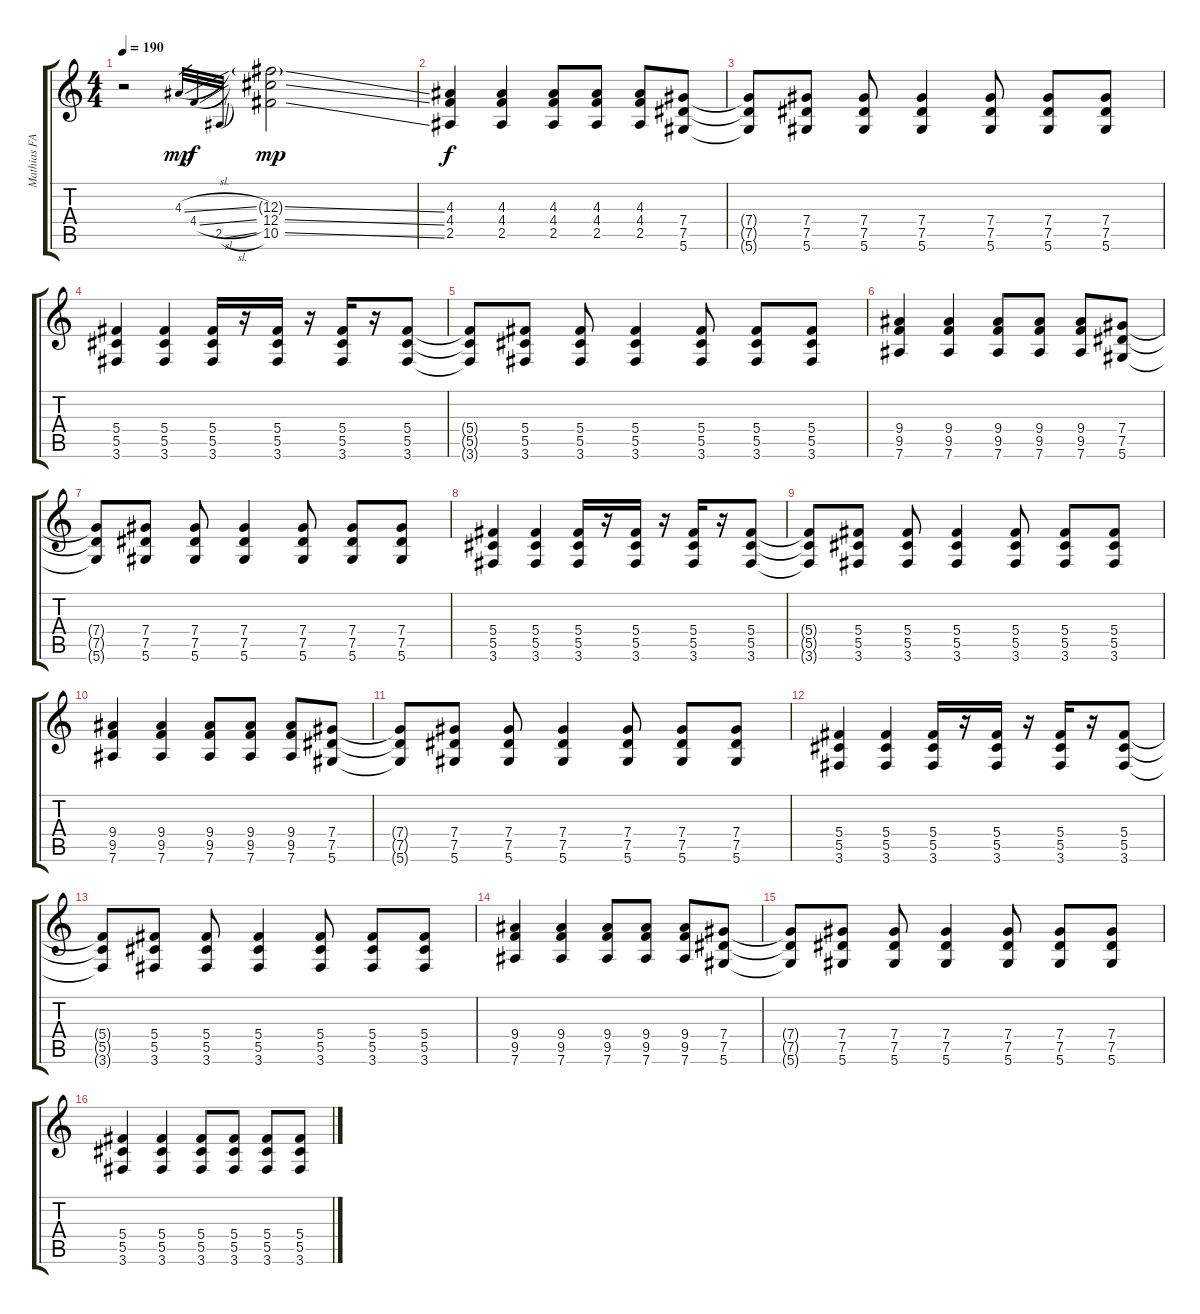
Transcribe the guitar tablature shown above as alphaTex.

\track ("Mathias FARM" "Mathias FA") {instrument distortionguitar}
\staff {score tabs}
\tuning (Eb4 Bb3 Gb3 Db3 Ab2 Eb2) {hide}
\ts (4 4)
\tempo 190
\clef g2
\ks c
r.2{dy mp instrument distortionguitar} 4.3{sl}.32{gr} 4.4{sl}.32{gr dy f} 2.5{sl}.32{gr} (12.3{ss g} 12.4{ss} 10.5{ss}).2{dy mp} |
(4.3 4.4 2.5).4{dy f} (4.3 4.4 2.5).4 (4.3 4.4 2.5).8 (4.3 4.4 2.5).8 (4.3 4.4 2.5).8 (7.4 7.5 5.6).8 |
(7.4{t} 7.5{t} 5.6{t}).8 (7.4 7.5 5.6).8 (7.4 7.5 5.6).8 (7.4 7.5 5.6).4 (7.4 7.5 5.6).8 (7.4 7.5 5.6).8 (7.4 7.5 5.6).8 |
(5.4 5.5 3.6).4 (5.4 5.5 3.6).4 (5.4 5.5 3.6).16 r.16 (5.4 5.5 3.6).16 r.16 (5.4 5.5 3.6).16 r.16 (5.4 5.5 3.6).8 |
(5.4{t} 5.5{t} 3.6{t}).8 (5.4 5.5 3.6).8 (5.4 5.5 3.6).8 (5.4 5.5 3.6).4 (5.4 5.5 3.6).8 (5.4 5.5 3.6).8 (5.4 5.5 3.6).8 |
(9.4 9.5 7.6).4 (9.4 9.5 7.6).4 (9.4 9.5 7.6).8 (9.4 9.5 7.6).8 (9.4 9.5 7.6).8 (7.4 7.5 5.6).8 |
(7.4{t} 7.5{t} 5.6{t}).8 (7.4 7.5 5.6).8 (7.4 7.5 5.6).8 (7.4 7.5 5.6).4 (7.4 7.5 5.6).8 (7.4 7.5 5.6).8 (7.4 7.5 5.6).8 |
(5.4 5.5 3.6).4 (5.4 5.5 3.6).4 (5.4 5.5 3.6).16 r.16 (5.4 5.5 3.6).16 r.16 (5.4 5.5 3.6).16 r.16 (5.4 5.5 3.6).8 |
(5.4{t} 5.5{t} 3.6{t}).8 (5.4 5.5 3.6).8 (5.4 5.5 3.6).8 (5.4 5.5 3.6).4 (5.4 5.5 3.6).8 (5.4 5.5 3.6).8 (5.4 5.5 3.6).8 |
(9.4 9.5 7.6).4 (9.4 9.5 7.6).4 (9.4 9.5 7.6).8 (9.4 9.5 7.6).8 (9.4 9.5 7.6).8 (7.4 7.5 5.6).8 |
(7.4{t} 7.5{t} 5.6{t}).8 (7.4 7.5 5.6).8 (7.4 7.5 5.6).8 (7.4 7.5 5.6).4 (7.4 7.5 5.6).8 (7.4 7.5 5.6).8 (7.4 7.5 5.6).8 |
(5.4 5.5 3.6).4 (5.4 5.5 3.6).4 (5.4 5.5 3.6).16 r.16 (5.4 5.5 3.6).16 r.16 (5.4 5.5 3.6).16 r.16 (5.4 5.5 3.6).8 |
(5.4{t} 5.5{t} 3.6{t}).8 (5.4 5.5 3.6).8 (5.4 5.5 3.6).8 (5.4 5.5 3.6).4 (5.4 5.5 3.6).8 (5.4 5.5 3.6).8 (5.4 5.5 3.6).8 |
(9.4 9.5 7.6).4 (9.4 9.5 7.6).4 (9.4 9.5 7.6).8 (9.4 9.5 7.6).8 (9.4 9.5 7.6).8 (7.4 7.5 5.6).8 |
(7.4{t} 7.5{t} 5.6{t}).8 (7.4 7.5 5.6).8 (7.4 7.5 5.6).8 (7.4 7.5 5.6).4 (7.4 7.5 5.6).8 (7.4 7.5 5.6).8 (7.4 7.5 5.6).8 |
(5.4 5.5 3.6).4 (5.4 5.5 3.6).4 (5.4 5.5 3.6).8 (5.4 5.5 3.6).8 (5.4 5.5 3.6).8 (5.4 5.5 3.6).8
